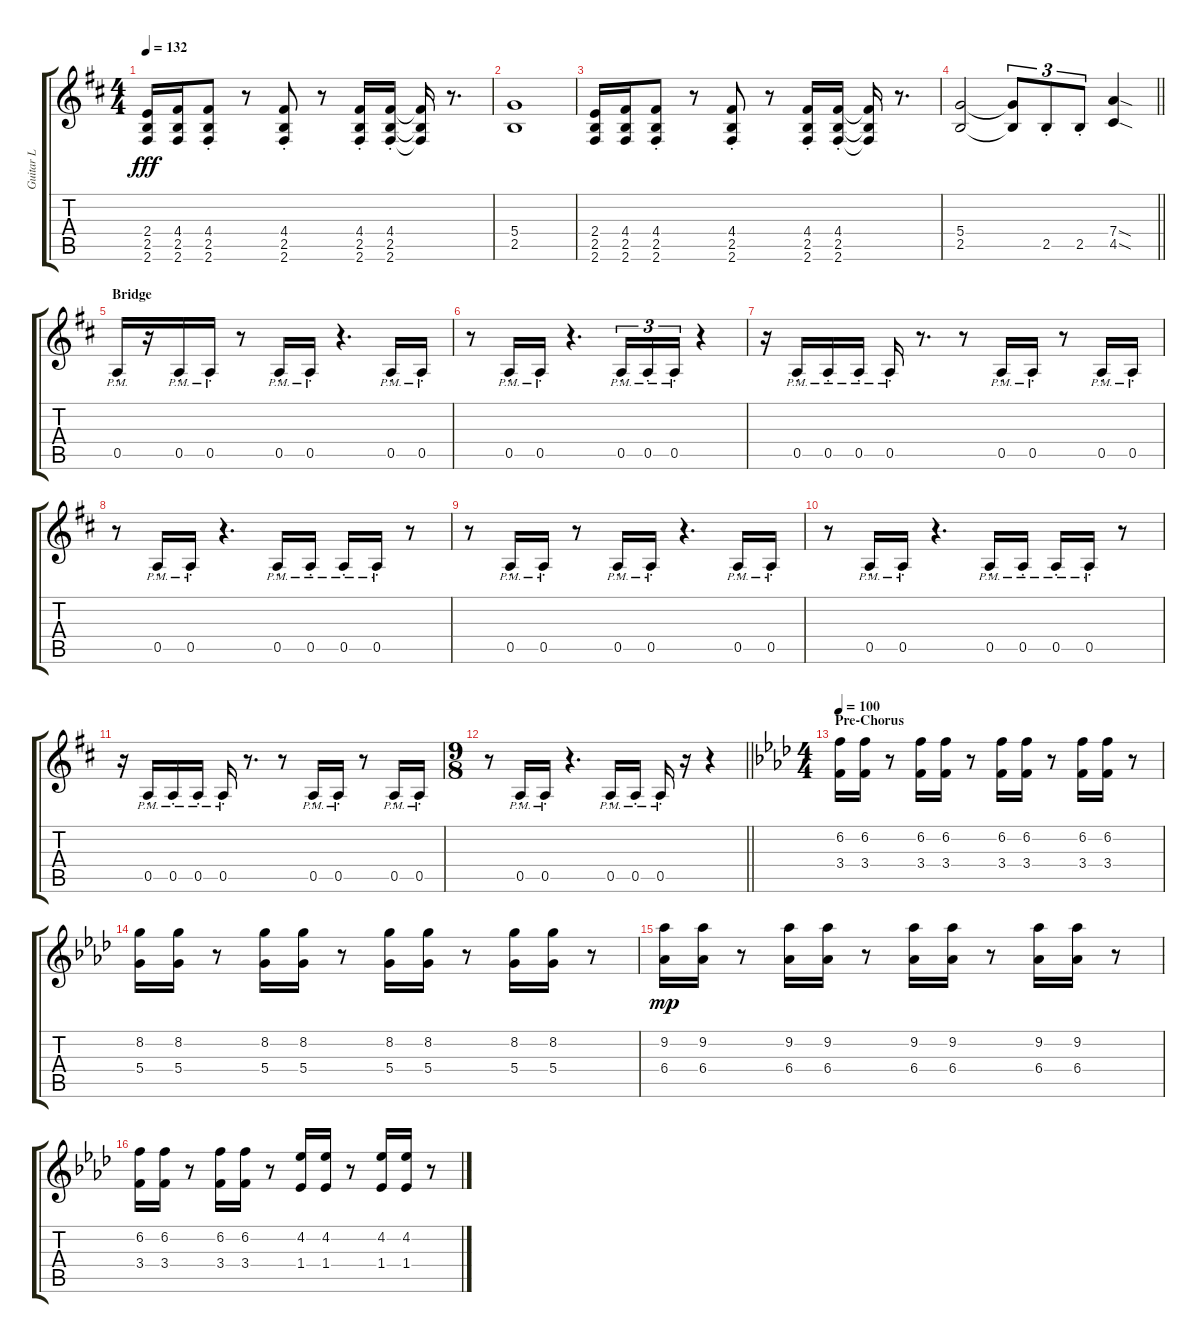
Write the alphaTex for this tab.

\track ("Guitar L" "Guitar L") {instrument distortionguitar}
\staff {score tabs}
\tuning (E4 B3 G3 D3 A2 E2) {hide}
\ts (4 4)
\tempo 132
\clef g2
\ks d
(2.4 2.5 2.6).16{dy fff} (4.4 2.5 2.6).16 (4.4{st} 2.5{st} 2.6{st}).8 r.8 (4.4{st} 2.5{st} 2.6{st}).8 r.8 (4.4{st} 2.5{st} 2.6{st}).16 (4.4{st} 2.5{st} 2.6{st}).16 (4.4{t} 2.5{t} 2.6{t}).16 r.8{d} |
(5.4 2.5).1 |
(2.4 2.5 2.6).16 (4.4 2.5 2.6).16 (4.4{st} 2.5{st} 2.6{st}).8 r.8 (4.4{st} 2.5{st} 2.6{st}).8 r.8 (4.4{st} 2.5{st} 2.6{st}).16 (4.4{st} 2.5{st} 2.6{st}).16 (4.4{t} 2.5{t} 2.6{t}).16 r.8{d} |
\barLineRight lightlight
(5.4 2.5).2 (5.4{t} 2.5{t}).8{tu (3 2)} 2.5{st}.8{tu (3 2)} 2.5{st}.8{tu (3 2)} (7.4{sod} 4.5{sod}).4 |
\section ("" "Bridge")
0.5{pm st}.16 r.16 0.5{pm st}.16 0.5{pm st}.16 r.8 0.5{pm st}.16 0.5{pm st}.16 r.4{d} 0.5{pm st}.16 0.5{pm st}.16 |
r.8 0.5{pm st}.16 0.5{pm st}.16 r.4{d} 0.5{pm st}.16{tu (3 2)} 0.5{pm st}.16{tu (3 2)} 0.5{pm st}.16{tu (3 2)} r.4 |
r.16 0.5{pm st}.16 0.5{pm st}.16 0.5{pm st}.16 0.5{pm st}.16 r.8{d} r.8 0.5{pm st}.16 0.5{pm st}.16 r.8 0.5{pm st}.16 0.5{pm st}.16 |
r.8 0.5{pm st}.16 0.5{pm st}.16 r.4{d} 0.5{pm st}.16 0.5{pm st}.16 0.5{pm st}.16 0.5{pm st}.16 r.8 |
r.8 0.5{pm st}.16 0.5{pm st}.16 r.8 0.5{pm st}.16 0.5{pm st}.16 r.4{d} 0.5{pm st}.16 0.5{pm st}.16 |
r.8 0.5{pm st}.16 0.5{pm st}.16 r.4{d} 0.5{pm st}.16 0.5{pm st}.16 0.5{pm st}.16 0.5{pm st}.16 r.8 |
r.16 0.5{pm st}.16 0.5{pm st}.16 0.5{pm st}.16 0.5{pm st}.16 r.8{d} r.8 0.5{pm st}.16 0.5{pm st}.16 r.8 0.5{pm st}.16 0.5{pm st}.16 |
\ts (9 8)
\barLineRight lightlight
r.8 0.5{pm st}.16 0.5{pm st}.16 r.4{d} 0.5{pm st}.16 0.5{pm st}.16 0.5{pm st}.16 r.16 r.4 |
\ts (4 4)
\section ("" "Pre-Chorus")
\tempo 100
\ks ab
(6.2 3.4).16 (6.2 3.4).16 r.8 (6.2 3.4).16 (6.2 3.4).16 r.8 (6.2 3.4).16 (6.2 3.4).16 r.8 (6.2 3.4).16 (6.2 3.4).16 r.8 |
(8.2 5.4).16 (8.2 5.4).16 r.8 (8.2 5.4).16 (8.2 5.4).16 r.8 (8.2 5.4).16 (8.2 5.4).16 r.8 (8.2 5.4).16 (8.2 5.4).16 r.8 |
(9.2 6.4).16{dy mp} (9.2 6.4).16 r.8 (9.2 6.4).16 (9.2 6.4).16 r.8 (9.2 6.4).16 (9.2 6.4).16 r.8 (9.2 6.4).16 (9.2 6.4).16 r.8 |
(6.2 3.4).16 (6.2 3.4).16 r.8 (6.2 3.4).16 (6.2 3.4).16 r.8 (4.2 1.4).16 (4.2 1.4).16 r.8 (4.2 1.4).16 (4.2 1.4).16 r.8
